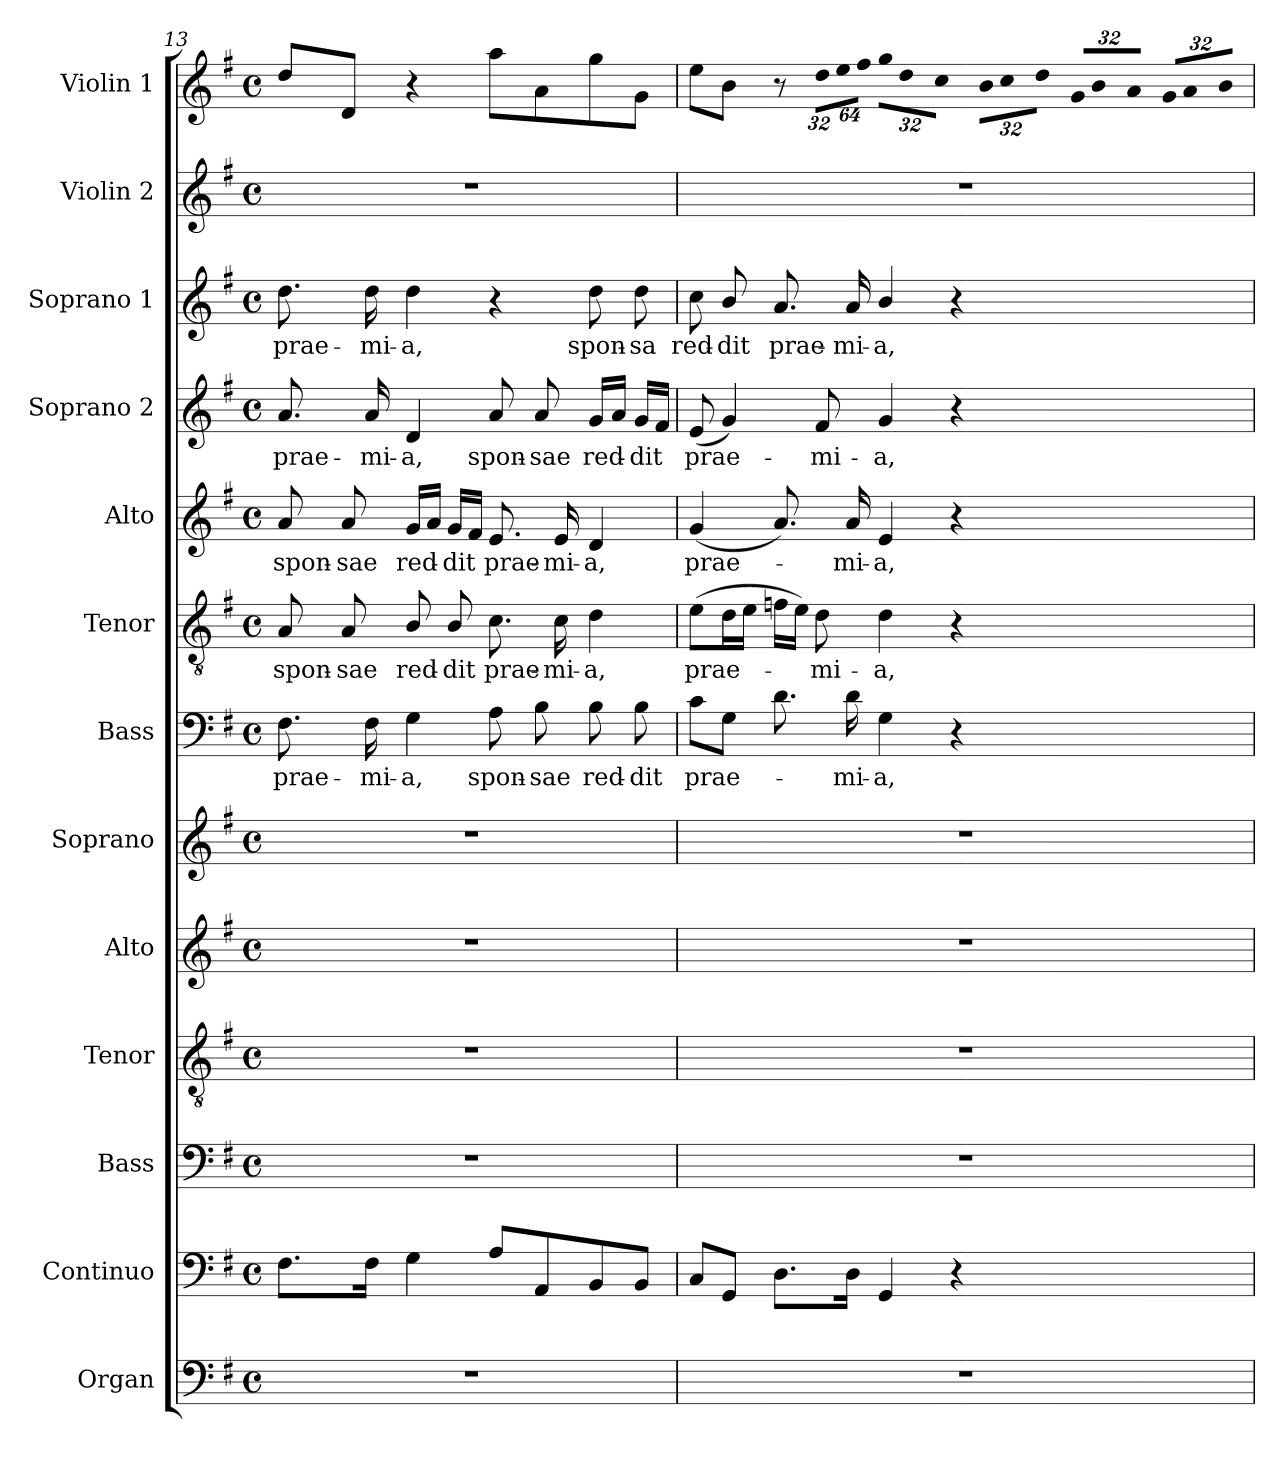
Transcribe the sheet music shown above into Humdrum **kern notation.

**kern	**kern	**kern	**kern	**kern	**kern	**kern	**text	**kern	**text	**kern	**text	**kern	**text	**kern	**text	**kern	**kern
*part13	*part12	*part11	*part10	*part9	*part8	*part7	*part7	*part6	*part6	*part5	*part5	*part4	*part4	*part3	*part3	*part2	*part1
*staff13	*staff12	*staff11	*staff10	*staff9	*staff8	*staff7	*staff7	*staff6	*staff6	*staff5	*staff5	*staff4	*staff4	*staff3	*staff3	*staff2	*staff1
*I"Organ	*I"Continuo	*I"Bass	*I"Tenor	*I"Alto	*I"Soprano	*I"Bass	*	*I"Tenor	*	*I"Alto	*	*I"Soprano 2	*	*I"Soprano 1	*	*I"Violin 2	*I"Violin 1
*I'Org.	*I'Cont.	*I'B.	*I'T.	*I'A.	*I'S.	*I'B.	*	*I'T.	*	*I'A.	*	*I'S2.	*	*I'S1.	*	*I'Vln. 2	*I'Vln. 1
!!LO:LB:g=z
*clefF4	*clefF4	*clefF4	*clefGv2	*clefG2	*clefG2	*clefF4	*	*clefGv2	*	*clefG2	*	*clefG2	*	*clefG2	*	*clefG2	*clefG2
*	*	*	*ITrd7c12	*	*	*	*	*ITrd7c12	*	*	*	*	*	*	*	*	*
*k[f#]	*k[f#]	*k[f#]	*k[f#]	*k[f#]	*k[f#]	*k[f#]	*	*k[f#]	*	*k[f#]	*	*k[f#]	*	*k[f#]	*	*k[f#]	*k[f#]
*G:	*G:	*G:	*G:	*G:	*G:	*G:	*	*G:	*	*G:	*	*G:	*	*G:	*	*G:	*G:
*M4/4	*M4/4	*M4/4	*M4/4	*M4/4	*M4/4	*M4/4	*	*M4/4	*	*M4/4	*	*M4/4	*	*M4/4	*	*M4/4	*M4/4
*met(c)	*met(c)	*met(c)	*met(c)	*met(c)	*met(c)	*met(c)	*	*met(c)	*	*met(c)	*	*met(c)	*	*met(c)	*	*met(c)	*met(c)
=13	=13	=13	=13	=13	=13	=13	=13	=13	=13	=13	=13	=13	=13	=13	=13	=13	=13
!	!	!	!	!	!	!	!LO:LY:b:color=#000000	!	!	!	!	!	!	!	!	!	!
!	!	!	!	!	!	!	!	!	!LO:LY:b:color=#000000	!	!	!	!	!	!	!	!
!	!	!	!	!	!	!	!	!	!	!	!LO:LY:b:color=#000000	!	!	!	!	!	!
!	!	!	!	!	!	!	!	!	!	!	!	!	!LO:LY:b:color=#000000	!	!	!	!
!	!	!	!	!	!	!	!	!	!	!	!	!	!	!	!LO:LY:b:color=#000000	!	!
1r	8.F#i\L	1r	1r	1r	1r	8.F#i\	prae-	8AAi/	spon-	8ai/	spon-	8.ai/	prae-	8.ddi\	prae-	1r	8ddi/L
!	!	!	!	!	!	!	!	!	!LO:LY:b:color=#000000	!	!	!	!	!	!	!	!
!	!	!	!	!	!	!	!	!	!	!	!LO:LY:b:color=#000000	!	!	!	!	!	!
.	.	.	.	.	.	.	.	8AAi/	-sae	8ai/	-sae	.	.	.	.	.	8di/J
!	!	!	!	!	!	!	!LO:LY:b:color=#000000	!	!	!	!	!	!	!	!	!	!
!	!	!	!	!	!	!	!	!	!	!	!	!	!LO:LY:b:color=#000000	!	!	!	!
!	!	!	!	!	!	!	!	!	!	!	!	!	!	!	!LO:LY:b:color=#000000	!	!
.	16F#i\Jk	.	.	.	.	16F#i\	-mi-	.	.	.	.	16ai/	-mi-	16ddi\	-mi-	.	.
!	!	!	!	!	!	!	!LO:LY:b:color=#000000	!	!	!	!	!	!	!	!	!	!
!	!	!	!	!	!	!	!	!	!LO:LY:b:color=#000000	!	!	!	!	!	!	!	!
!	!	!	!	!	!	!	!	!	!	!	!LO:LY:b:color=#000000	!	!	!	!	!	!
!	!	!	!	!	!	!	!	!	!	!	!	!	!LO:LY:b:color=#000000	!	!	!	!
!	!	!	!	!	!	!	!	!	!	!	!	!	!	!	!LO:LY:b:color=#000000	!	!
.	4Gi\	.	.	.	.	4Gi\	-a,	8BBi/	red-	16gi/LL	red-	4di/	-a,	4ddi\	-a,	.	4r
.	.	.	.	.	.	.	.	.	.	16ai/JJ	.	.	.	.	.	.	.
!	!	!	!	!	!	!	!	!	!LO:LY:b:color=#000000	!	!	!	!	!	!	!	!
!	!	!	!	!	!	!	!	!	!	!	!LO:LY:b:color=#000000	!	!	!	!	!	!
.	.	.	.	.	.	.	.	8BBi/	-dit	16gi/LL	-dit	.	.	.	.	.	.
.	.	.	.	.	.	.	.	.	.	16f#i/JJ	.	.	.	.	.	.	.
!	!	!	!	!	!	!	!LO:LY:b:color=#000000	!	!	!	!	!	!	!	!	!	!
!	!	!	!	!	!	!	!	!	!LO:LY:b:color=#000000	!	!	!	!	!	!	!	!
!	!	!	!	!	!	!	!	!	!	!	!LO:LY:b:color=#000000	!	!	!	!	!	!
!	!	!	!	!	!	!	!	!	!	!	!	!	!LO:LY:b:color=#000000	!	!	!	!
.	8Ai/L	.	.	.	.	8Ai\	spon-	8.Ci\	prae-	8.ei/	prae-	8ai/	spon-	4r	.	.	8aai\L
!	!	!	!	!	!	!	!LO:LY:b:color=#000000	!	!	!	!	!	!	!	!	!	!
!	!	!	!	!	!	!	!	!	!	!	!	!	!LO:LY:b:color=#000000	!	!	!	!
.	8AAi/	.	.	.	.	8Bi\	-sae	.	.	.	.	8ai/	-sae	.	.	.	8ai\
!	!	!	!	!	!	!	!	!	!LO:LY:b:color=#000000	!	!	!	!	!	!	!	!
!	!	!	!	!	!	!	!	!	!	!	!LO:LY:b:color=#000000	!	!	!	!	!	!
.	.	.	.	.	.	.	.	16Ci\	-mi-	16ei/	-mi-	.	.	.	.	.	.
!	!	!	!	!	!	!	!LO:LY:b:color=#000000	!	!	!	!	!	!	!	!	!	!
!	!	!	!	!	!	!	!	!	!LO:LY:b:color=#000000	!	!	!	!	!	!	!	!
!	!	!	!	!	!	!	!	!	!	!	!LO:LY:b:color=#000000	!	!	!	!	!	!
!	!	!	!	!	!	!	!	!	!	!	!	!	!LO:LY:b:color=#000000	!	!	!	!
!	!	!	!	!	!	!	!	!	!	!	!	!	!	!	!LO:LY:b:color=#000000	!	!
.	8BBi/	.	.	.	.	8Bi\	red-	4Di\	-a,	4di/	-a,	16gi/LL	red-	8ddi\	spon-	.	8ggi\
.	.	.	.	.	.	.	.	.	.	.	.	16ai/JJ	.	.	.	.	.
!	!	!	!	!	!	!	!LO:LY:b:color=#000000	!	!	!	!	!	!	!	!	!	!
!	!	!	!	!	!	!	!	!	!	!	!	!	!LO:LY:b:color=#000000	!	!	!	!
!	!	!	!	!	!	!	!	!	!	!	!	!	!	!	!LO:LY:b:color=#000000	!	!
.	8BBi/J	.	.	.	.	8Bi\	-dit	.	.	.	.	16gi/LL	-dit	8ddi\	-sa	.	8gi\J
.	.	.	.	.	.	.	.	.	.	.	.	16f#i/JJ	.	.	.	.	.
=14	=14	=14	=14	=14	=14	=14	=14	=14	=14	=14	=14	=14	=14	=14	=14	=14	=14
!	!	!	!	!	!	!	!LO:LY:b:color=#000000	!	!	!	!	!	!	!	!	!	!
!	!	!	!	!	!	!	!	!	!LO:LY:b:color=#000000	!	!	!	!	!	!	!	!
!	!	!	!	!	!	!	!	!	!	!	!LO:LY:b:color=#000000	!	!	!	!	!	!
!	!	!	!	!	!	!	!	!	!	!	!	!	!LO:LY:b:color=#000000	!	!	!	!
!	!	!	!	!	!	!	!	!	!	!	!	!	!	!	!LO:LY:b:color=#000000	!	!
1r	8Ci/L	1r	1r	1r	1r	8ci\L	prae-	(8Ei\L	prae-	(4gi/	prae-	(8ei/	prae-	8cci\	red-	1r	8eei\L
!	!	!	!	!	!	!	!	!	!	!	!	!	!	!	!LO:LY:b:color=#000000	!	!
.	8GGi/J	.	.	.	.	8Gi\J	.	16Di\L	.	.	.	4gi/)	.	8bi/	-dit	.	8bi\J
.	.	.	.	.	.	.	.	16Ei\JJ	.	.	.	.	.	.	.	.	.
!	!	!	!	!	!	!	!	!	!	!	!	!	!	!	!LO:LY:b:color=#000000	!	!
.	8.Di\L	.	.	.	.	8.di\	.	16Fni\LL	.	8.ai/)	.	.	.	8.ai/	prae-	.	8r
.	.	.	.	.	.	.	.	16Ei\JJ)	.	.	.	.	.	.	.	.	.
!	!	!	!	!	!	!	!	!	!LO:LY:b:color=#000000	!	!	!	!	!	!	!	!
!	!	!	!	!	!	!	!	!	!	!	!	!	!LO:LY:b:color=#000000	!	!	!	!
*	*	*	*	*	*	*	*	*	*	*	*	*	*	*	*	*	*Xbrackettup
!	!	!	!	!	!	!	!	!	!	!	!	!	!	!	!	!	!LO:N:vis=16
.	.	.	.	.	.	.	.	8Di\	-mi-	.	.	8f#i/	-mi-	.	.	.	512%21ddi\LL
!	!	!	!	!	!	!	!	!	!	!	!	!	!	!	!	!	!LO:N:vis=16
.	.	.	.	.	.	.	.	.	.	.	.	.	.	.	.	.	1024%43eei\
!	!	!	!	!	!	!	!LO:LY:b:color=#000000	!	!	!	!	!	!	!	!	!	!
!	!	!	!	!	!	!	!	!	!	!	!LO:LY:b:color=#000000	!	!	!	!	!	!
!	!	!	!	!	!	!	!	!	!	!	!	!	!	!	!LO:LY:b:color=#000000	!	!
.	16Di\Jk	.	.	.	.	16di\	-mi-	.	.	16ai/	-mi-	.	.	16ai/	-mi-	.	.
!	!	!	!	!	!	!	!	!	!	!	!	!	!	!	!	!	!LO:N:vis=16
.	.	.	.	.	.	.	.	.	.	.	.	.	.	.	.	.	1024%43ff#i\JJ
!	!	!	!	!	!	!	!LO:LY:b:color=#000000	!	!	!	!	!	!	!	!	!	!
!	!	!	!	!	!	!	!	!	!LO:LY:b:color=#000000	!	!	!	!	!	!	!	!
!	!	!	!	!	!	!	!	!	!	!	!LO:LY:b:color=#000000	!	!	!	!	!	!
!	!	!	!	!	!	!	!	!	!	!	!	!	!LO:LY:b:color=#000000	!	!	!	!
!	!	!	!	!	!	!	!	!	!	!	!	!	!	!	!LO:LY:b:color=#000000	!	!LO:N:vis=16
.	4GGi/	.	.	.	.	4Gi\	-a,	4Di\	-a,	4ei/	-a,	4gi/	-a,	4bi/	-a,	.	512%21ggi\LL
!	!	!	!	!	!	!	!	!	!	!	!	!	!	!	!	!	!LO:N:vis=16
.	.	.	.	.	.	.	.	.	.	.	.	.	.	.	.	.	1024%43ddi\
!	!	!	!	!	!	!	!	!	!	!	!	!	!	!	!	!	!LO:N:vis=16
.	.	.	.	.	.	.	.	.	.	.	.	.	.	.	.	.	1024%43cci\JJ
!	!	!	!	!	!	!	!	!	!	!	!	!	!	!	!	!	!LO:N:vis=16
.	.	.	.	.	.	.	.	.	.	.	.	.	.	.	.	.	512%21bi\LL
!	!	!	!	!	!	!	!	!	!	!	!	!	!	!	!	!	!LO:N:vis=16
.	.	.	.	.	.	.	.	.	.	.	.	.	.	.	.	.	1024%43cci\
!	!	!	!	!	!	!	!	!	!	!	!	!	!	!	!	!	!LO:N:vis=16
.	.	.	.	.	.	.	.	.	.	.	.	.	.	.	.	.	1024%43ddi\JJ
!	!	!	!	!	!	!	!	!	!	!	!	!	!	!	!	!	!LO:N:vis=16
.	4r	.	.	.	.	4r	.	4r	.	4r	.	4r	.	4r	.	.	512%21gi/LL
!	!	!	!	!	!	!	!	!	!	!	!	!	!	!	!	!	!LO:N:vis=16
.	.	.	.	.	.	.	.	.	.	.	.	.	.	.	.	.	1024%43bi/
!	!	!	!	!	!	!	!	!	!	!	!	!	!	!	!	!	!LO:N:vis=16
.	.	.	.	.	.	.	.	.	.	.	.	.	.	.	.	.	1024%43ai/JJ
!	!	!	!	!	!	!	!	!	!	!	!	!	!	!	!	!	!LO:N:vis=16
.	.	.	.	.	.	.	.	.	.	.	.	.	.	.	.	.	512%21gi/LL
!	!	!	!	!	!	!	!	!	!	!	!	!	!	!	!	!	!LO:N:vis=16
.	.	.	.	.	.	.	.	.	.	.	.	.	.	.	.	.	1024%43ai/
!	!	!	!	!	!	!	!	!	!	!	!	!	!	!	!	!	!LO:N:vis=16
.	.	.	.	.	.	.	.	.	.	.	.	.	.	.	.	.	1024%43bi/JJ
=	=	=	=	=	=	=	=	=	=	=	=	=	=	=	=	=	=
*-	*-	*-	*-	*-	*-	*-	*-	*-	*-	*-	*-	*-	*-	*-	*-	*-	*-
